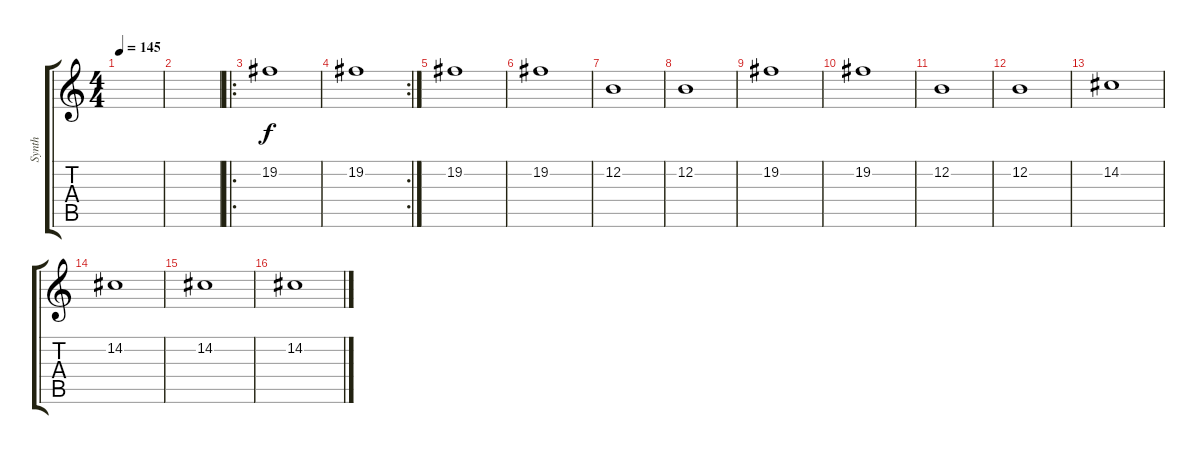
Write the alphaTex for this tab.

\track ("Synth" "Synth") {instrument synthbrass1}
\staff {score tabs}
\tuning (E4 B3 G3 D3 A2 E2) {hide}
\ts (4 4)
\tempo 145
\clef g2
\ks c
|
|
\ro
19.2.1 |
\rc 2
19.2.1 |
19.2.1 |
19.2.1 |
12.2.1 |
12.2.1 |
19.2.1 |
19.2.1 |
12.2.1 |
12.2.1 |
14.2.1 |
14.2.1 |
14.2.1 |
14.2.1
